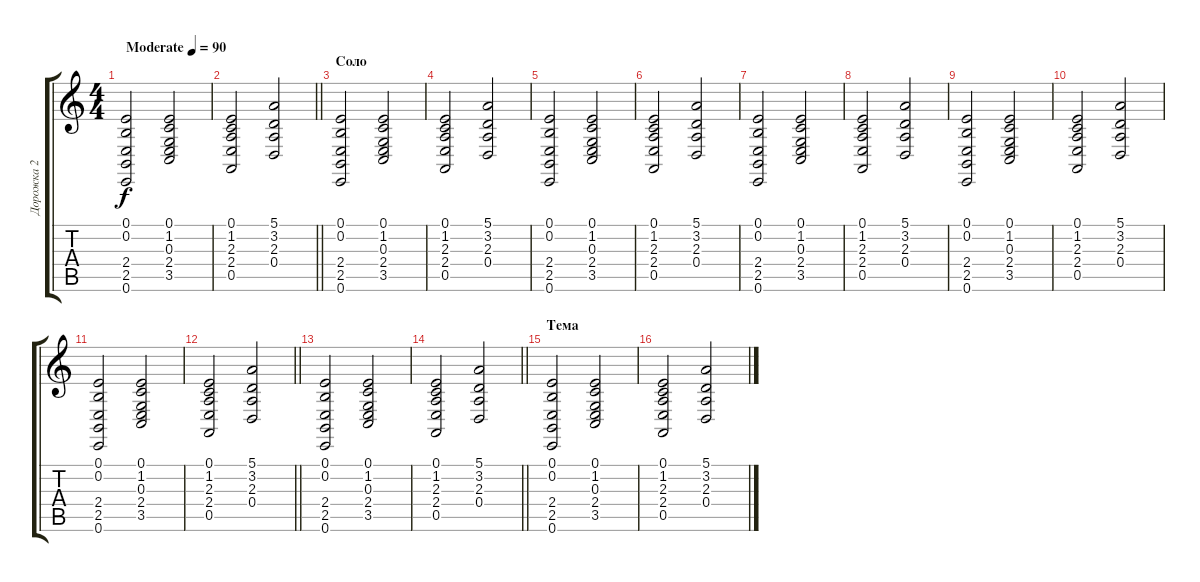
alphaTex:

\track ("Дорожка 2" "Дорожка 2") {instrument stringensemble1}
\staff {score tabs}
\tuning (E4 B3 G3 D3 A2 E2) {hide}
\ts (4 4)
\tempo (90 "Moderate")
\clef g2
\ks c
(0.1 0.2 2.4 2.5 0.6).2{dy f instrument stringensemble1} (0.1 1.2 0.3 2.4 3.5).2 |
\barLineRight lightlight
(0.1 1.2 2.3 2.4 0.5).2 (5.1 3.2 2.3 0.4).2 |
\section ("" "Соло")
(0.1 0.2 2.4 2.5 0.6).2 (0.1 1.2 0.3 2.4 3.5).2 |
(0.1 1.2 2.3 2.4 0.5).2 (5.1 3.2 2.3 0.4).2 |
(0.1 0.2 2.4 2.5 0.6).2 (0.1 1.2 0.3 2.4 3.5).2 |
(0.1 1.2 2.3 2.4 0.5).2 (5.1 3.2 2.3 0.4).2 |
(0.1 0.2 2.4 2.5 0.6).2 (0.1 1.2 0.3 2.4 3.5).2 |
(0.1 1.2 2.3 2.4 0.5).2 (5.1 3.2 2.3 0.4).2 |
(0.1 0.2 2.4 2.5 0.6).2 (0.1 1.2 0.3 2.4 3.5).2 |
(0.1 1.2 2.3 2.4 0.5).2 (5.1 3.2 2.3 0.4).2 |
(0.1 0.2 2.4 2.5 0.6).2 (0.1 1.2 0.3 2.4 3.5).2 |
\barLineRight lightlight
(0.1 1.2 2.3 2.4 0.5).2 (5.1 3.2 2.3 0.4).2 |
(0.1 0.2 2.4 2.5 0.6).2 (0.1 1.2 0.3 2.4 3.5).2 |
\barLineRight lightlight
(0.1 1.2 2.3 2.4 0.5).2 (5.1 3.2 2.3 0.4).2 |
\section ("" "Тема")
(0.1 0.2 2.4 2.5 0.6).2 (0.1 1.2 0.3 2.4 3.5).2 |
(0.1 1.2 2.3 2.4 0.5).2 (5.1 3.2 2.3 0.4).2
